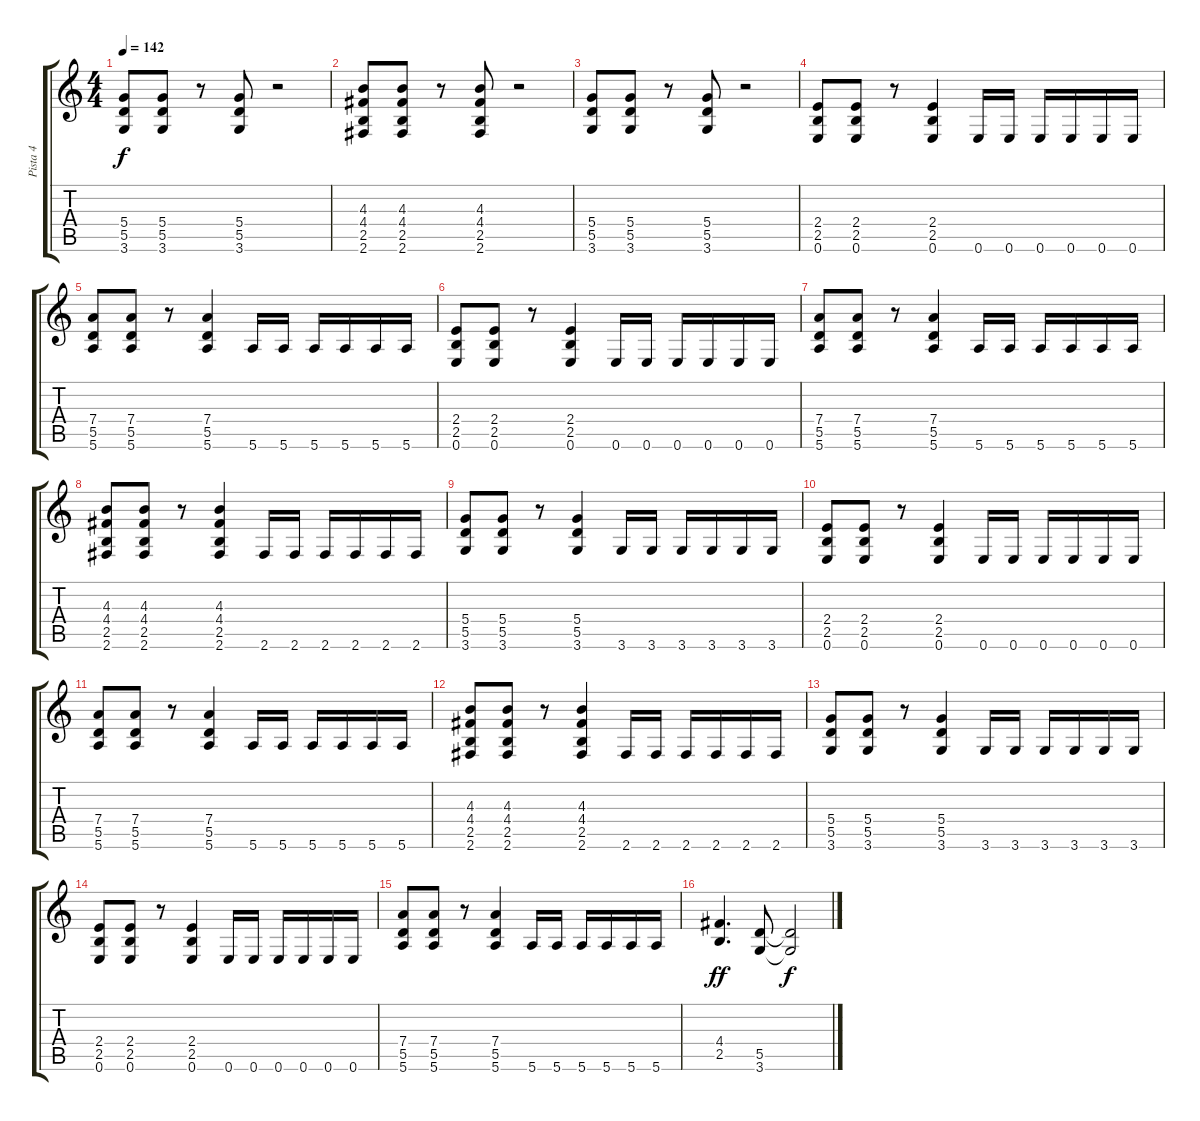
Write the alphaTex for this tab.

\track ("Pista 4" "Pista 4") {instrument distortionguitar}
\staff {score tabs}
\tuning (E4 B3 G3 D3 A2 E2) {hide}
\ts (4 4)
\tempo 142
\clef g2
\ks c
(5.4 5.5 3.6).8{dy f} (5.4 5.5 3.6).8 r.8 (5.4 5.5 3.6).8 r.2 |
(4.3 4.4 2.5 2.6).8 (4.3 4.4 2.5 2.6).8 r.8 (4.3 4.4 2.5 2.6).8 r.2 |
(5.4 5.5 3.6).8 (5.4 5.5 3.6).8 r.8 (5.4 5.5 3.6).8 r.2 |
(2.4 2.5 0.6).8 (2.4 2.5 0.6).8 r.8 (2.4 2.5 0.6).4 0.6.16 0.6.16 0.6.16 0.6.16 0.6.16 0.6.16 |
(7.4 5.5 5.6).8 (7.4 5.5 5.6).8 r.8 (7.4 5.5 5.6).4 5.6.16 5.6.16 5.6.16 5.6.16 5.6.16 5.6.16 |
(2.4 2.5 0.6).8 (2.4 2.5 0.6).8 r.8 (2.4 2.5 0.6).4 0.6.16 0.6.16 0.6.16 0.6.16 0.6.16 0.6.16 |
(7.4 5.5 5.6).8 (7.4 5.5 5.6).8 r.8 (7.4 5.5 5.6).4 5.6.16 5.6.16 5.6.16 5.6.16 5.6.16 5.6.16 |
(4.3 4.4 2.5 2.6).8 (4.3 4.4 2.5 2.6).8 r.8 (4.3 4.4 2.5 2.6).4 2.6.16 2.6.16 2.6.16 2.6.16 2.6.16 2.6.16 |
(5.4 5.5 3.6).8 (5.4 5.5 3.6).8 r.8 (5.4 5.5 3.6).4 3.6.16 3.6.16 3.6.16 3.6.16 3.6.16 3.6.16 |
(2.4 2.5 0.6).8 (2.4 2.5 0.6).8 r.8 (2.4 2.5 0.6).4 0.6.16 0.6.16 0.6.16 0.6.16 0.6.16 0.6.16 |
(7.4 5.5 5.6).8 (7.4 5.5 5.6).8 r.8 (7.4 5.5 5.6).4 5.6.16 5.6.16 5.6.16 5.6.16 5.6.16 5.6.16 |
(4.3 4.4 2.5 2.6).8 (4.3 4.4 2.5 2.6).8 r.8 (4.3 4.4 2.5 2.6).4 2.6.16 2.6.16 2.6.16 2.6.16 2.6.16 2.6.16 |
(5.4 5.5 3.6).8 (5.4 5.5 3.6).8 r.8 (5.4 5.5 3.6).4 3.6.16 3.6.16 3.6.16 3.6.16 3.6.16 3.6.16 |
(2.4 2.5 0.6).8 (2.4 2.5 0.6).8 r.8 (2.4 2.5 0.6).4 0.6.16 0.6.16 0.6.16 0.6.16 0.6.16 0.6.16 |
(7.4 5.5 5.6).8 (7.4 5.5 5.6).8 r.8 (7.4 5.5 5.6).4 5.6.16 5.6.16 5.6.16 5.6.16 5.6.16 5.6.16 |
(4.4 2.5).4{d dy ff} (5.5 3.6).8 (5.5{t} 3.6{t}).2{dy f}
